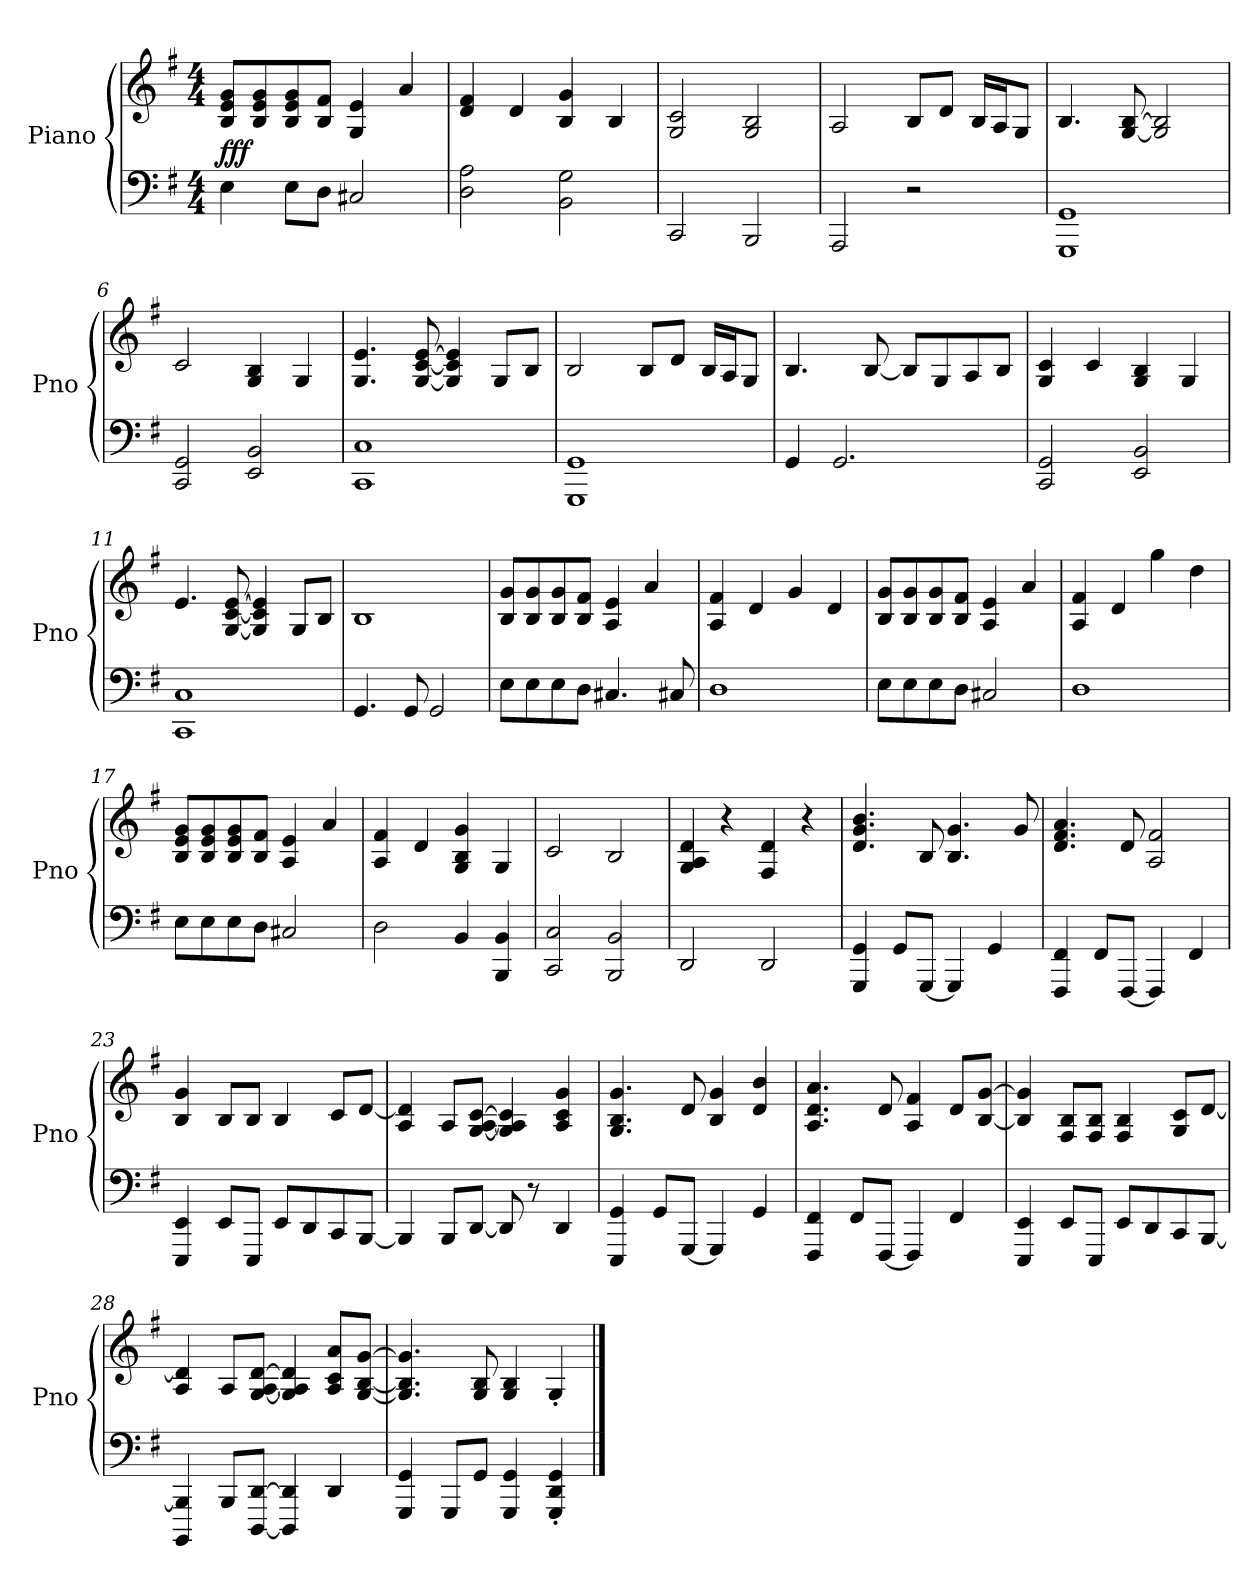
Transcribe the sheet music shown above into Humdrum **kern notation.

**kern	**kern	**dynam
*part1	*part1	*part1
*staff2	*staff1	*staff1/2
*I"Piano	*	*
*I'Pno	*	*
*clefF4	*clefG2	*
*k[f#]	*k[f#]	*
*G:	*G:	*
*M4/4	*M4/4	*
=1	=1	=1
!	!	!LO:DY:a=2
4E\	8B/ 8e/ 8g/L	fff
.	8B/ 8e/ 8g/	.
8E\L	8B/ 8e/ 8g/	.
8D\J	8B/ 8f#/J	.
2C#X/	4G/ 4e/	.
.	4a/	.
=2	=2	=2
2D\ 2A\	4d/ 4f#/	.
.	4d/	.
2BB\ 2G\	4B/ 4g/	.
.	4B/	.
=3	=3	=3
2CC/	2G/ 2c/	.
2BBB/	2G/ 2B/	.
=4	=4	=4
2AAA/	2A/	.
2r	8B/L	.
.	8d/J	.
.	16B/LL	.
.	16A/J	.
.	8G/J	.
=5	=5	=5
1GGG 1GG	4.B/	.
.	[8G/ [8B/	.
.	2G/] 2B/]	.
=6	=6	=6
2CC/ 2GG/	2c/	.
2EE/ 2BB/	4G/ 4B/	.
.	4G/	.
=7	=7	=7
1CC 1C	4.G/ 4.e/	.
.	[8G/ [8c/ [8e/	.
.	4G/] 4c/] 4e/]	.
.	8G/L	.
.	8B/J	.
=8	=8	=8
1GGG 1GG	2B/	.
.	8B/L	.
.	8d/J	.
.	16B/LL	.
.	16A/J	.
.	8G/J	.
!!LO:LB:g=z
=9	=9	=9
4GG/	4.B/	.
2.GG/	.	.
.	[8B/	.
.	8B/L]	.
.	8G/	.
.	8A/	.
.	8B/J	.
=10	=10	=10
2CC/ 2GG/	4G/ 4c/	.
.	4c/	.
2EE/ 2BB/	4G/ 4B/	.
.	4G/	.
=11	=11	=11
1CC 1C	4.e/	.
.	[8G/ [8c/ [8e/	.
.	4G/] 4c/] 4e/]	.
.	8G/L	.
.	8B/J	.
=12	=12	=12
4.GG/	1B	.
8GG/	.	.
2GG/	.	.
=13	=13	=13
8E\L	8B/ 8g/L	.
8E\	8B/ 8g/	.
8E\	8B/ 8g/	.
8D\J	8B/ 8f#/J	.
4.C#X/	4A/ 4e/	.
.	4a/	.
8C#X/	.	.
=14	=14	=14
1D	4A/ 4f#/	.
.	4d/	.
.	4g/	.
.	4d/	.
=15	=15	=15
8E\L	8B/ 8g/L	.
8E\	8B/ 8g/	.
8E\	8B/ 8g/	.
8D\J	8B/ 8f#/J	.
2C#X/	4A/ 4e/	.
.	4a/	.
=16	=16	=16
1D	4A/ 4f#/	.
.	4d/	.
.	4gg\	.
.	4dd\	.
!!LO:LB:g=z
=17	=17	=17
8E\L	8B/ 8e/ 8g/L	.
8E\	8B/ 8e/ 8g/	.
8E\	8B/ 8e/ 8g/	.
8D\J	8B/ 8f#/J	.
2C#X/	4A/ 4e/	.
.	4a/	.
=18	=18	=18
2D\	4A/ 4f#/	.
.	4d/	.
4BB/	4G/ 4B/ 4g/	.
4BBB/ 4BB/	4G/	.
=19	=19	=19
2CC/ 2C/	2c/	.
2BBB/ 2BB/	2B/	.
=20	=20	=20
2DD/	4G/ 4A/ 4d/	.
.	4r	.
2DD/	4F#/ 4d/	.
.	4r	.
=21	=21	=21
4GGG/ 4GG/	4.d/ 4.g/ 4.b/	.
8GG/L	.	.
[8GGG/J	8B/	.
4GGG/]	4.B/ 4.g/	.
4GG/	.	.
.	8g/	.
=22	=22	=22
4FFF#/ 4FF#/	4.d/ 4.f#/ 4.a/	.
8FF#/L	.	.
[8FFF#/J	8d/	.
4FFF#/]	2A/ 2f#/	.
4FF#/	.	.
=23	=23	=23
4EEE/ 4EE/	4B/ 4g/	.
8EE/L	8B/L	.
8EEE/J	8B/J	.
8EE/L	4B/	.
8DD/	.	.
8CC/	8c/L	.
[8BBB/J	[8d/J	.
=24	=24	=24
4BBB/]	4A/ 4d/]	.
8BBB/L	8A/L	.
[8DD/J	[8G/ [8A/ [8c/J	.
8DD/]	4G/] 4A/] 4c/]	.
8r	.	.
4DD/	4A/ 4c/ 4g/	.
!!LO:LB:g=z
=25	=25	=25
4EEE/ 4GG/	4.G/ 4.B/ 4.g/	.
8GG/L	.	.
[8GGG/J	8d/	.
4GGG/]	4B/ 4g/	.
4GG/	4d/ 4b/	.
=26	=26	=26
4FFF#/ 4FF#/	4.A/ 4.d/ 4.a/	.
8FF#/L	.	.
[8FFF#/J	8d/	.
4FFF#/]	4A/ 4f#/	.
4FF#/	8d/L	.
.	[8B/ [8g/J	.
=27	=27	=27
4EEE/ 4EE/	4B/] 4g/]	.
8EE/L	8F#/ 8B/L	.
8EEE/J	8F#/ 8B/J	.
8EE/L	4F#/ 4B/	.
8DD/	.	.
8CC/	8G/ 8c/L	.
[8BBB/J	[8d/J	.
=28	=28	=28
4BBBB/ 4BBB/]	4A/ 4d/]	.
8BBB/L	8A/L	.
[8DDD/ [8DD/J	[8G/ [8A/ [8d/J	.
4DDD/] 4DD/]	4G/] 4A/] 4d/]	.
4DD/	8A/ 8c/ 8a/L	.
.	[8G/ [8B/ [8g/J	.
=29	=29	=29
4GGG/ 4GG/	4.G/] 4.B/] 4.g/]	.
8GGG/L	.	.
8GG/J	8G/ 8B/	.
4GGG/ 4GG/	4G/ 4B/	.
4GGG/' 4DD/' 4GG/'	4G'/	.
==	==	==
*-	*-	*-
